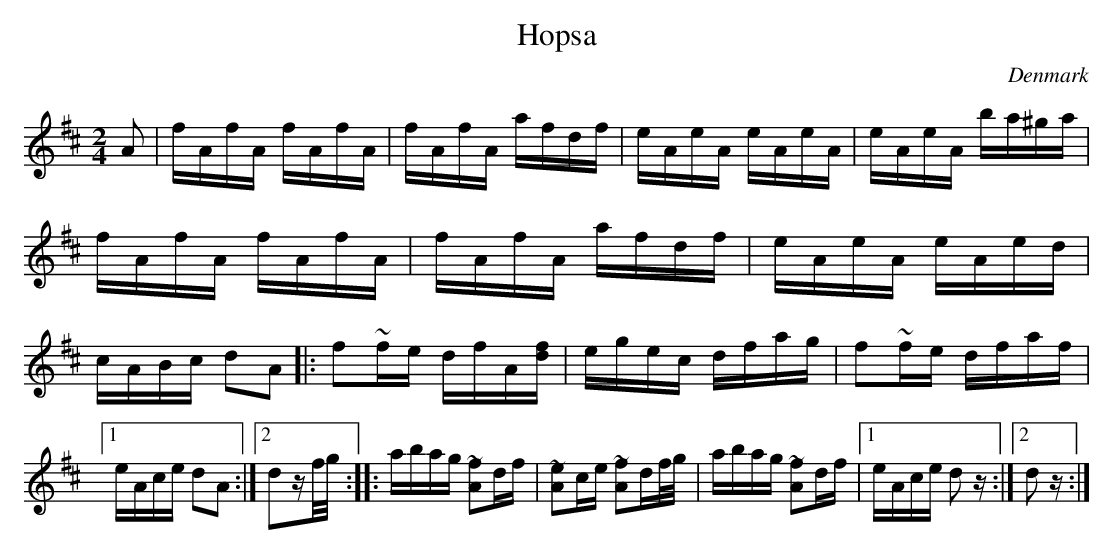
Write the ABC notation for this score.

X:1
T:Hopsa
M:2/4
O:Denmark
K:D major
A2 |\
fAfA fAfA | fAfA afdf | eAeA eAeA |eAeA ba^ga |\
fAfA fAfA | fAfA afdf | eAeA eAed |cABc d2A2\
|: f2~fe dfA[df] | egec dfag | \
f2~fe dfaf |1 eAce d2A2 :|2 d2zf/g/ ::\
abag [A2~f2]df | [A2~e2]ce  [A2~f2]df/g/ | \
abag [A2~f2]df |1 eAce  d2z:|2 d2z :|
